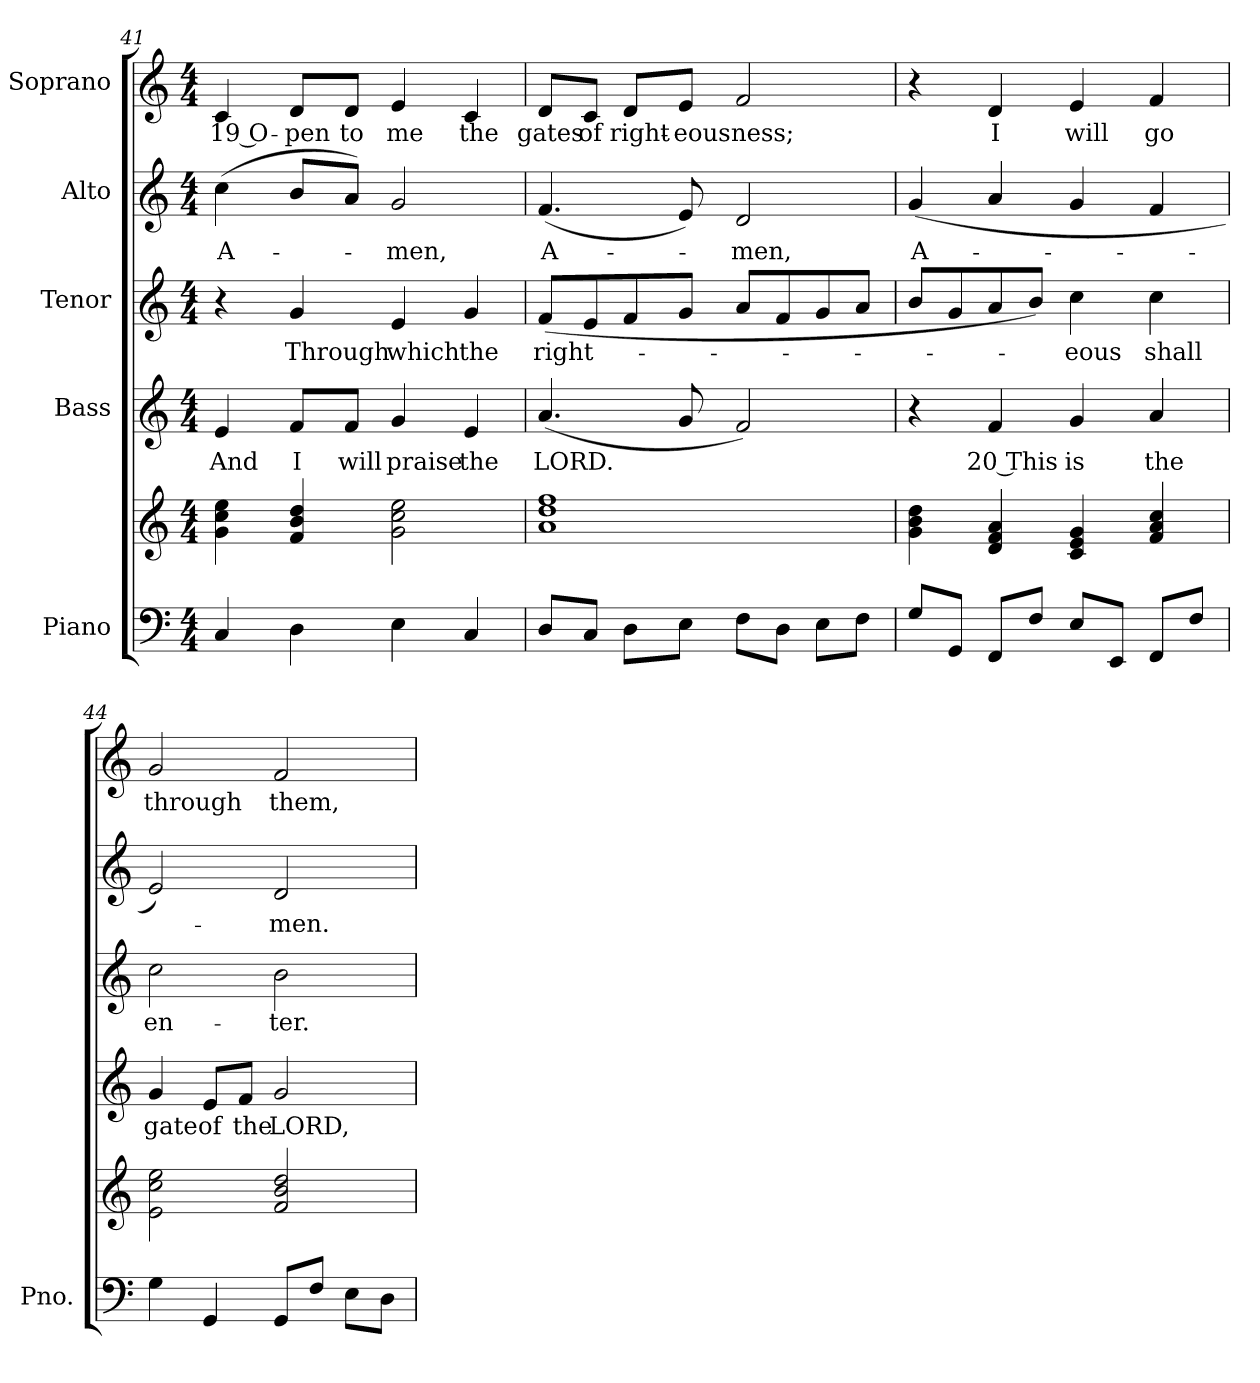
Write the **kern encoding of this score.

**kern	**kern	**kern	**text	**kern	**text	**kern	**text	**kern	**text
*part5	*part5	*part4	*part4	*part3	*part3	*part2	*part2	*part1	*part1
*staff6	*staff5	*staff4	*staff4	*staff3	*staff3	*staff2	*staff2	*staff1	*staff1
*I"Piano	*	*I"Bass	*	*I"Tenor	*	*I"Alto	*	*I"Soprano	*
*I'Pno.	*	*	*	*	*	*	*	*	*
!!LO:PB:g=z
*clefF4	*clefG2	*clefG2	*	*clefG2	*	*clefG2	*	*clefG2	*
*k[]	*k[]	*k[]	*	*k[]	*	*k[]	*	*k[]	*
*C:	*C:	*C:	*	*C:	*	*C:	*	*C:	*
*M4/4	*M4/4	*M4/4	*	*M4/4	*	*M4/4	*	*M4/4	*
=41	=41	=41	=41	=41	=41	=41	=41	=41	=41
!	!	!	!LO:LY:b:color=#000000	!	!	!	!	!	!
!	!	!	!	!	!	!	!LO:LY:b:color=#000000	!	!
!	!	!	!	!	!	!	!	!	!LO:LY:b:color=#000000
4Ci/	4gi\ 4cci 4eei	4ei/	And	4r	.	(4cci\	A-	4ci/	19 O-
!	!	!	!LO:LY:b:color=#000000	!	!	!	!	!	!
!	!	!	!	!	!LO:LY:b:color=#000000	!	!	!	!
!	!	!	!	!	!	!	!	!	!LO:LY:b:color=#000000
4Di\	4fi/ 4bi 4ddi	8fi/L	I	4gi/	Through	8bi/L	.	8di/L	-pen
!	!	!	!LO:LY:b:color=#000000	!	!	!	!	!	!
!	!	!	!	!	!	!	!	!	!LO:LY:b:color=#000000
.	.	8fi/J	will	.	.	8ai/J)	.	8di/J	to
!	!	!	!LO:LY:b:color=#000000	!	!	!	!	!	!
!	!	!	!	!	!LO:LY:b:color=#000000	!	!	!	!
!	!	!	!	!	!	!	!LO:LY:b:color=#000000	!	!
!	!	!	!	!	!	!	!	!	!LO:LY:b:color=#000000
4Ei\	2gi\ 2cci 2eei	4gi/	praise	4ei/	which	2gi/	-men,	4ei/	me
!	!	!	!LO:LY:b:color=#000000	!	!	!	!	!	!
!	!	!	!	!	!LO:LY:b:color=#000000	!	!	!	!
!	!	!	!	!	!	!	!	!	!LO:LY:b:color=#000000
4Ci/	.	4ei/	the	4gi/	the	.	.	4ci/	the
=42	=42	=42	=42	=42	=42	=42	=42	=42	=42
!	!	!	!LO:LY:b:color=#000000	!	!	!	!	!	!
!	!	!	!	!	!LO:LY:b:color=#000000	!	!	!	!
!	!	!	!	!	!	!	!LO:LY:b:color=#000000	!	!
!	!	!	!	!	!	!	!	!	!LO:LY:b:color=#000000
8Di/L	1ai 1ddi 1ffi	(4.ai/	LORD.	(8fi/L	right-	(4.fi/	A-	8di/L	gates
!	!	!	!	!	!	!	!	!	!LO:LY:b:color=#000000
8Ci/J	.	.	.	8ei/	.	.	.	8ci/J	of
!	!	!	!	!	!	!	!	!	!LO:LY:b:color=#000000
8Di\L	.	.	.	8fi/	.	.	.	8di/L	right-
!	!	!	!	!	!	!	!	!	!LO:LY:b:color=#000000
8Ei\J	.	8gi/	.	8gi/J	.	8ei/)	.	8ei/J	-eous
!	!	!	!	!	!	!	!LO:LY:b:color=#000000	!	!
!	!	!	!	!	!	!	!	!	!LO:LY:b:color=#000000
8Fi\L	.	2fi/)	.	8ai/L	.	2di/	-men,	2fi/	ness;
8Di\J	.	.	.	8fi/	.	.	.	.	.
8Ei\L	.	.	.	8gi/	.	.	.	.	.
8Fi\J	.	.	.	8ai/J	.	.	.	.	.
!!LO:PB:g=z
=43	=43	=43	=43	=43	=43	=43	=43	=43	=43
!	!	!	!	!	!	!	!LO:LY:b:color=#000000	!	!
8Gi/L	4gi\ 4bi 4ddi	4r	.	8bi/L	.	(4gi/	A-	4r	.
8GGi/J	.	.	.	8gi/	.	.	.	.	.
!	!	!	!LO:LY:b:color=#000000	!	!	!	!	!	!
!	!	!	!	!	!	!	!	!	!LO:LY:b:color=#000000
8FFi/L	4di/ 4fi 4ai	4fi/	20 This	8ai/	.	4ai/	.	4di/	I
8Fi/J	.	.	.	8bi/J)	.	.	.	.	.
!	!	!	!LO:LY:b:color=#000000	!	!	!	!	!	!
!	!	!	!	!	!LO:LY:b:color=#000000	!	!	!	!
!	!	!	!	!	!	!	!	!	!LO:LY:b:color=#000000
8Ei/L	4ci/ 4ei 4gi	4gi/	is	4cci\	-eous	4gi/	.	4ei/	will
8EEi/J	.	.	.	.	.	.	.	.	.
!	!	!	!LO:LY:b:color=#000000	!	!	!	!	!	!
!	!	!	!	!	!LO:LY:b:color=#000000	!	!	!	!
!	!	!	!	!	!	!	!	!	!LO:LY:b:color=#000000
8FFi/L	4fi/ 4ai 4cci	4ai/	the	4cci\	shall	4fi/	.	4fi/	go
8Fi/J	.	.	.	.	.	.	.	.	.
=44	=44	=44	=44	=44	=44	=44	=44	=44	=44
!	!	!	!LO:LY:b:color=#000000	!	!	!	!	!	!
!	!	!	!	!	!LO:LY:b:color=#000000	!	!	!	!
!	!	!	!	!	!	!	!	!	!LO:LY:b:color=#000000
4Gi\	2ei\ 2cci 2eei	4gi/	gate	2cci\	en-	2ei/)	.	2gi/	through
!	!	!	!LO:LY:b:color=#000000	!	!	!	!	!	!
4GGi/	.	8ei/L	of	.	.	.	.	.	.
!	!	!	!LO:LY:b:color=#000000	!	!	!	!	!	!
.	.	8fi/J	the	.	.	.	.	.	.
!	!	!	!LO:LY:b:color=#000000	!	!	!	!	!	!
!	!	!	!	!	!LO:LY:b:color=#000000	!	!	!	!
!	!	!	!	!	!	!	!LO:LY:b:color=#000000	!	!
!	!	!	!	!	!	!	!	!	!LO:LY:b:color=#000000
8GGi/L	2fi/ 2bi 2ddi	2gi/	LORD,	2bi\	-ter.	2di/	-men.	2fi/	them,
8Fi/J	.	.	.	.	.	.	.	.	.
8Ei\L	.	.	.	.	.	.	.	.	.
8Di\J	.	.	.	.	.	.	.	.	.
=	=	=	=	=	=	=	=	=	=
*-	*-	*-	*-	*-	*-	*-	*-	*-	*-
